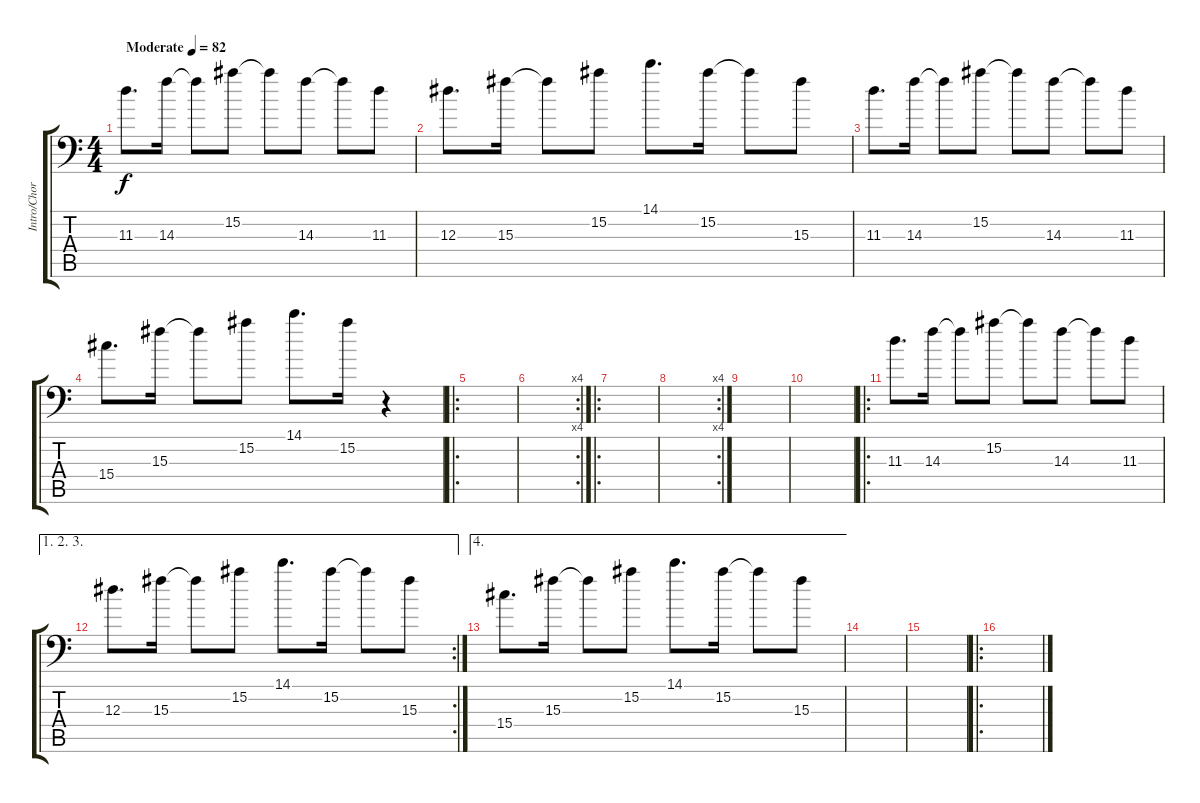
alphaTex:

\track ("Intro/Chorus Harmony" "Intro/Chor") {instrument distortionguitar}
\staff {score tabs}
\tuning (Bb3 G3 Eb3 Bb2 F2 Bb1) {hide}
\ts (4 4)
\tempo (82 "Moderate")
\clef f4
\ks c
11.3.8{d dy f instrument distortionguitar} 14.3.16 14.3{t}.8 15.2.8 15.2{t}.8 14.3.8 14.3{t}.8 11.3.8 |
12.3.8{d} 15.3.16 15.3{t}.8 15.2.8 14.1.8{d} 15.2.16 15.2{t}.8 15.3.8 |
11.3.8{d} 14.3.16 14.3{t}.8 15.2.8 15.2{t}.8 14.3.8 14.3{t}.8 11.3.8 |
15.4.8{d} 15.3.16 15.3{t}.8 15.2.8 14.1.8{d} 15.2.16 r.4 |
\ro
|
\rc 4
|
\ro
|
\rc 4
|
|
|
\ro
11.3.8{d} 14.3.16 14.3{t}.8 15.2.8 15.2{t}.8 14.3.8 14.3{t}.8 11.3.8 |
\ae (1 2 3)
\rc 2
12.3.8{d} 15.3.16 15.3{t}.8 15.2.8 14.1.8{d} 15.2.16 15.2{t}.8 15.3.8 |
\ae 4
15.4.8{d} 15.3.16 15.3{t}.8 15.2.8 14.1.8{d} 15.2.16 15.2{t}.8 15.3.8 |
|
|
\ro
